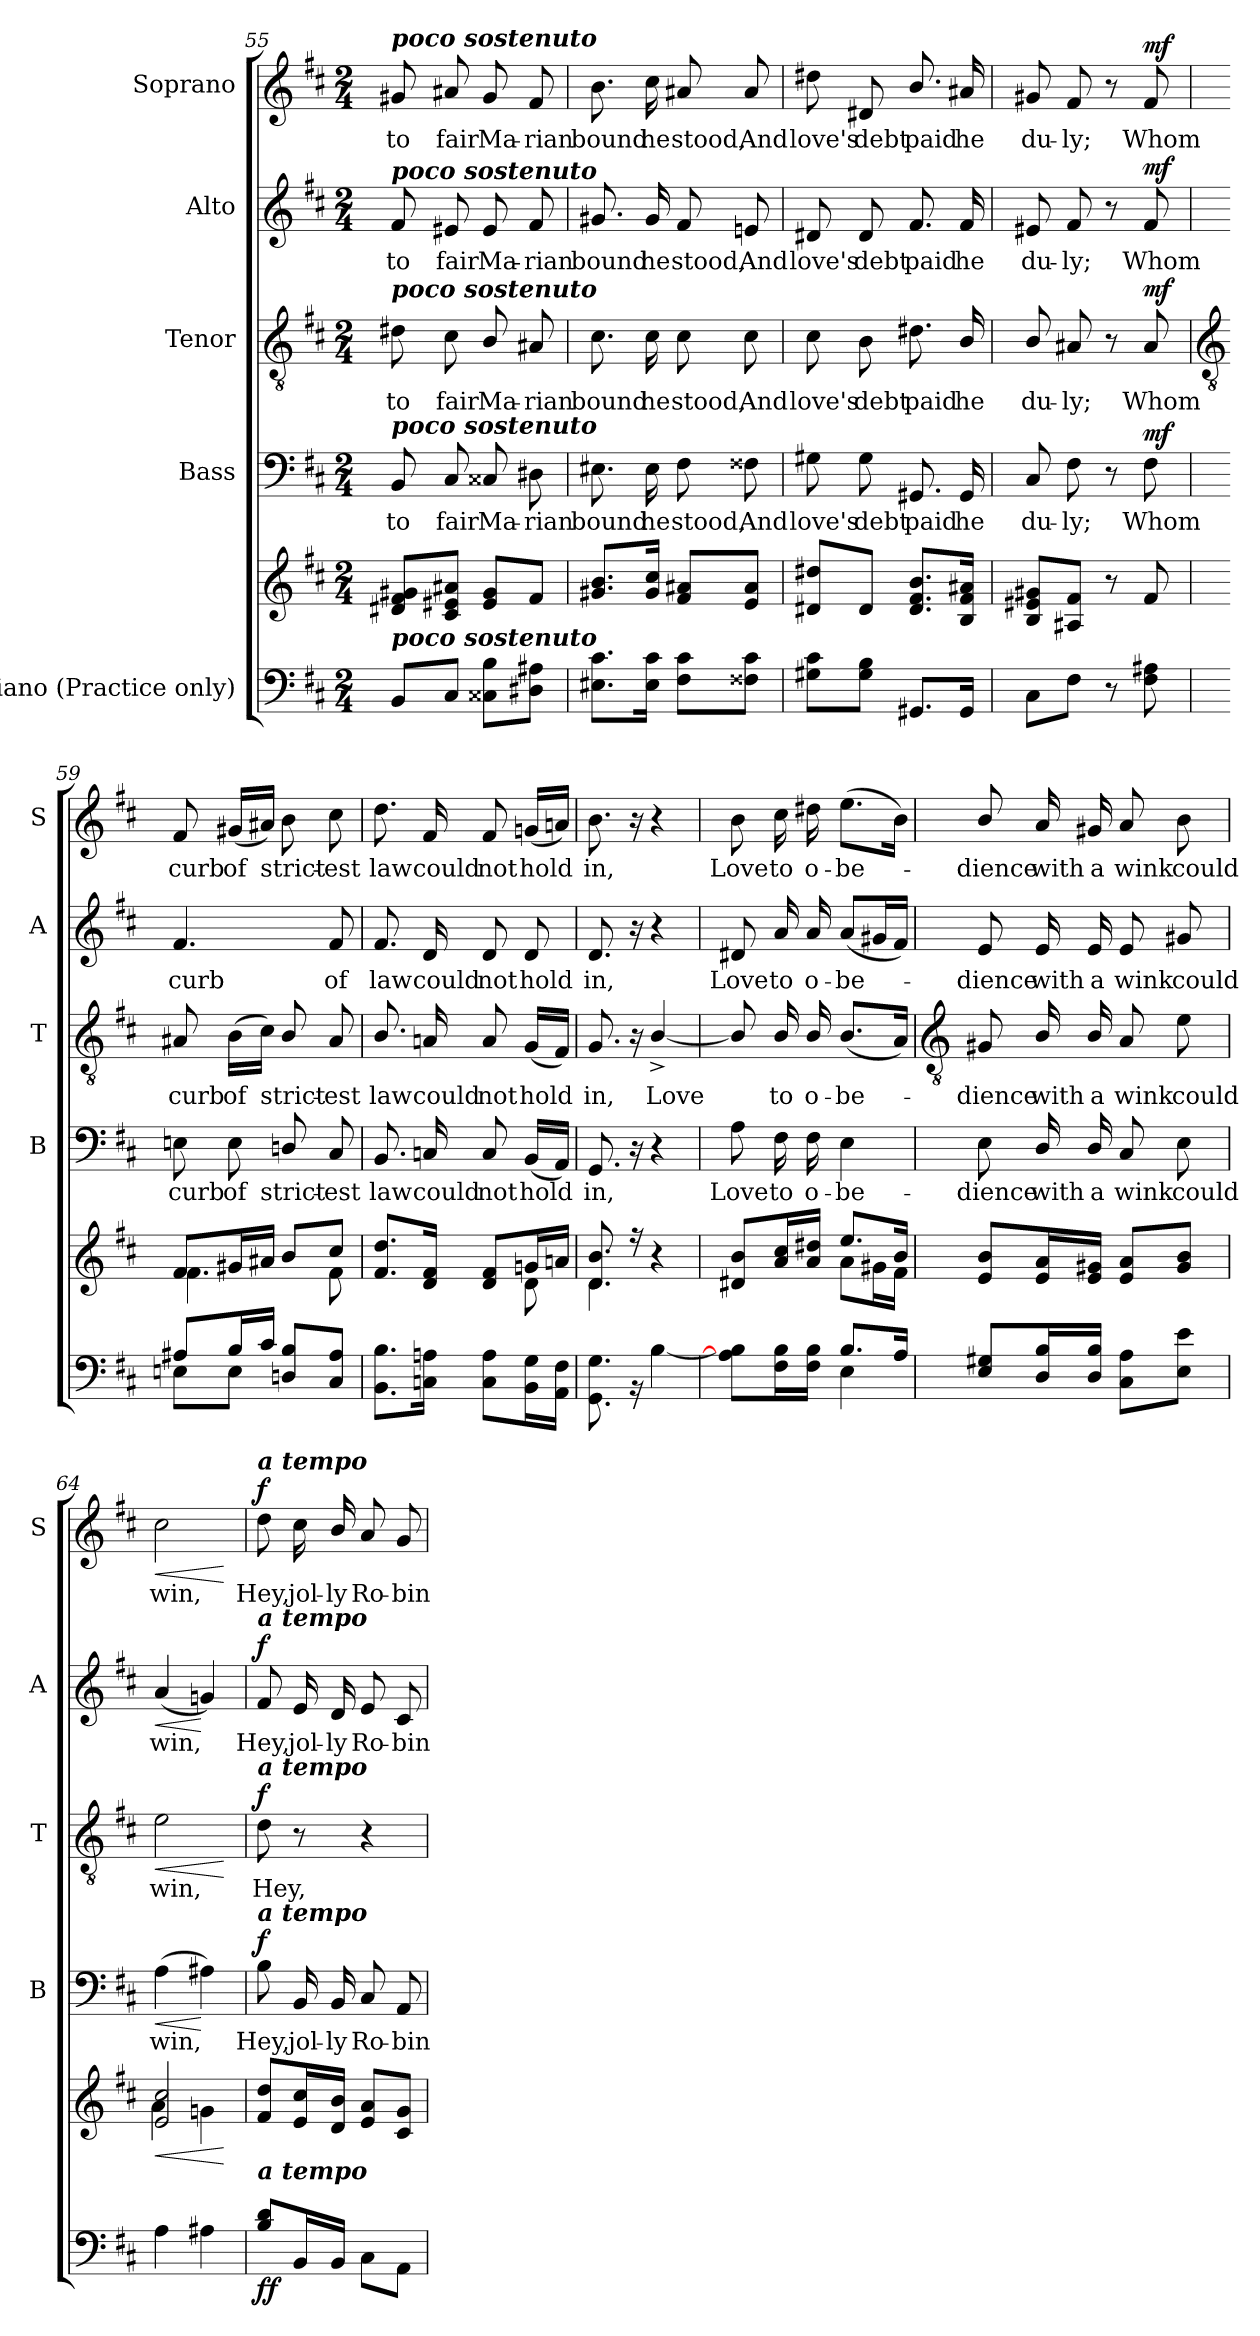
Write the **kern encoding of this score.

**kern	**kern	**dynam	**kern	**text	**dynam	**kern	**text	**dynam	**kern	**text	**dynam	**kern	**text	**dynam
*part5	*part5	*part5	*part4	*part4	*part4	*part3	*part3	*part3	*part2	*part2	*part2	*part1	*part1	*part1
*staff6	*staff5	*staff5/6	*staff4	*staff4	*staff4	*staff3	*staff3	*staff3	*staff2	*staff2	*staff2	*staff1	*staff1	*staff1
*I"Piano (Practice only)	*	*	*I"Bass	*	*	*I"Tenor	*	*	*I"Alto	*	*	*I"Soprano	*	*
*	*	*	*I'B	*	*	*I'T	*	*	*I'A	*	*	*I'S	*	*
!!LO:LB:g=z
*clefF4	*clefG2	*	*clefF4	*	*	*clefGv2	*	*	*clefG2	*	*	*clefG2	*	*
*k[f#c#]	*k[f#c#]	*	*k[f#c#]	*	*	*k[f#c#]	*	*	*k[f#c#]	*	*	*k[f#c#]	*	*
*D:	*D:	*	*D:	*	*	*D:	*	*	*D:	*	*	*D:	*	*
*M2/4	*M2/4	*	*M2/4	*	*	*M2/4	*	*	*M2/4	*	*	*M2/4	*	*
=55	=55	=55	=55	=55	=55	=55	=55	=55	=55	=55	=55	=55	=55	=55
!	!	!	!	!	!	!	!	!	!	!	!	!LO:TX:a:Bi:t=poco sostenuto	!	!
!	!	!	!	!	!	!	!	!	!LO:TX:a:Bi:t=poco sostenuto	!	!	!	!	!
!	!	!	!	!	!	!LO:TX:a:Bi:t=poco sostenuto	!	!	!	!	!	!	!	!
!	!	!	!LO:TX:a:Bi:t=poco sostenuto	!	!	!	!	!	!	!	!	!	!	!
!LO:TX:a:Bi:t=poco sostenuto	!	!	!	!	!	!	!	!	!	!	!	!	!	!
!	!	!	!	!LO:LY:b	!	!	!LO:LY:b	!	!	!LO:LY:b	!	!	!LO:LY:b	!
8BBL	8d#X 8f# 8g#XL	.	8BB	to	.	8d#X	to	.	8f#	to	.	8g#X	to	.
!	!	!	!	!LO:LY:b	!	!	!LO:LY:b	!	!	!LO:LY:b	!	!	!LO:LY:b	!
8C#J	8c# 8e#X 8a#XJ	.	8C#	fair	.	8c#	fair	.	8e#X	fair	.	8a#X	fair	.
!	!	!	!	!LO:LY:b	!	!	!LO:LY:b	!	!	!LO:LY:b	!	!	!LO:LY:b	!
8C##X 8BL	8e# 8g#L	.	8C##X	Ma-	.	8B/	Ma-	.	8e#	Ma-	.	8g#	Ma-	.
!	!	!	!	!LO:LY:b	!	!	!LO:LY:b	!	!	!LO:LY:b	!	!	!LO:LY:b	!
8D#X 8A#XJ	8f#J	.	8D#X	-rian	.	8A#X	-rian	.	8f#	-rian	.	8f#	-rian	.
=56	=56	=56	=56	=56	=56	=56	=56	=56	=56	=56	=56	=56	=56	=56
!	!	!	!	!LO:LY:b	!	!	!LO:LY:b	!	!	!LO:LY:b	!	!	!LO:LY:b	!
8.E#X 8.c#L	8.g#X 8.bL	.	8.E#X	bound	.	8.c#	bound	.	8.g#X	bound	.	8.b	bound	.
!	!	!	!	!LO:LY:b	!	!	!LO:LY:b	!	!	!LO:LY:b	!	!	!LO:LY:b	!
16E# 16c#J	16g# 16cc#J	.	16E#	he	.	16c#	he	.	16g#	he	.	16cc#	he	.
!	!	!	!	!LO:LY:b	!	!	!LO:LY:b	!	!	!LO:LY:b	!	!	!LO:LY:b	!
8F# 8c#L	8f# 8a#XL	.	8F#	stood,	.	8c#	stood,	.	8f#	stood,	.	8a#X	stood,	.
!	!	!	!	!LO:LY:b	!	!	!LO:LY:b	!	!	!LO:LY:b	!	!	!LO:LY:b	!
8F##X 8c#J	8e 8a#J	.	8F##X	And	.	8c#	And	.	8en	And	.	8a#	And	.
=57	=57	=57	=57	=57	=57	=57	=57	=57	=57	=57	=57	=57	=57	=57
!	!	!	!	!LO:LY:b	!	!	!LO:LY:b	!	!	!LO:LY:b	!	!	!LO:LY:b	!
8G#X 8c#L	8d#X 8dd#XL	.	8G#X	love's	.	8c#	love's	.	8d#X	love's	.	8dd#X	love's	.
!	!	!	!	!LO:LY:b	!	!	!LO:LY:b	!	!	!LO:LY:b	!	!	!LO:LY:b	!
8G# 8BJ	8d#J	.	8G#	debt	.	8B	debt	.	8d#	debt	.	8d#X	debt	.
!	!	!	!	!LO:LY:b	!	!	!LO:LY:b	!	!	!LO:LY:b	!	!	!LO:LY:b	!
8.GG#X/L	8.d#/ 8.f#/ 8.b/L	.	8.GG#X/	paid	.	8.d#X\	paid	.	8.f#/	paid	.	8.b/	paid	.
!	!	!	!	!LO:LY:b	!	!	!LO:LY:b	!	!	!LO:LY:b	!	!	!LO:LY:b	!
16GG#J	16B 16f# 16a#XJ	.	16GG#	he	.	16B/	he	.	16f#	he	.	16a#X	he	.
=58	=58	=58	=58	=58	=58	=58	=58	=58	=58	=58	=58	=58	=58	=58
!	!	!	!	!LO:LY:b	!	!	!LO:LY:b	!	!	!LO:LY:b	!	!	!LO:LY:b	!
8C#L	8B 8e#X 8g#XL	.	8C#	du-	.	8B/	du-	.	8e#X	du-	.	8g#X	du-	.
!	!	!	!	!LO:LY:b	!	!	!LO:LY:b	!	!	!LO:LY:b	!	!	!LO:LY:b	!
8F#J	8A#X 8f#J	.	8F#	-ly;	.	8A#X	-ly;	.	8f#	-ly;	.	8f#	-ly;	.
8r	8r	.	8r	.	.	8r	.	.	8r	.	.	8r	.	.
!	!	!LO:DY:b=2	!	!LO:LY:b	!	!	!LO:LY:b	!	!	!LO:LY:b	!	!	!LO:LY:b	!
!	!	!LO:DY:n=1:b	!	!	!LO:DY:b	!	!	!LO:DY:b	!	!	!LO:DY:b	!	!	!LO:DY:b
8F# 8A#X	8f#	mf mf	8F#	Whom	mf	8A#	Whom	mf	8f#	Whom	mf	8f#	Whom	mf
!!LO:LB:g=z
=59	=59	=59	=59	=59	=59	=59	=59	=59	=59	=59	=59	=59	=59	=59
*	*	*	*	*	*	*clefGv2	*	*	*	*	*	*	*	*
*^	*^	*	*	*	*	*	*	*	*	*	*	*	*	*
!	!	!	!	!LO:DY:b=2	!	!LO:LY:b	!	!	!LO:LY:b	!	!	!LO:LY:b	!	!	!LO:LY:b	!
!	!	!	!	!LO:DY:n=1:b	!	!	!	!	!	!	!	!	!	!	!	!
8A#X/L	8En\L	8f#L	4.f#\	mf mf	8En	curb	.	8A#X	curb	.	4.f#	curb	.	8f#	curb	.
!	!	!	!	!	!	!LO:LY:b	!	!	!LO:LY:b	!	!	!	!	!	!LO:LY:b	!
16B/L	8E\J	16g#XL	.	.	8E	of	.	(>16BLL	of	.	.	.	.	(<16g#XLL	of	.
16c#/JJ	.	16a#XJJ	.	.	.	.	.	16c#JJ)	.	.	.	.	.	16a#XJJ)	.	.
!	!	!	!	!	!	!LO:LY:b	!	!	!LO:LY:b	!	!	!	!	!	!LO:LY:b	!
4ryy	8Dn/ 8B/L	8b/L	.	.	8Dn/	strict-	.	8B/	strict-	.	.	.	.	8b	strict-	.
!	!	!	!	!	!	!LO:LY:b	!	!	!LO:LY:b	!	!	!LO:LY:b	!	!	!LO:LY:b	!
.	8C#\ 8A#\J	8cc#/J	8f#\	.	8C#	-est	.	8A#	-est	.	8f#	of	.	8cc#	-est	.
=60	=60	=60	=60	=60	=60	=60	=60	=60	=60	=60	=60	=60	=60	=60	=60	=60
!	!	!	!	!	!	!LO:LY:b	!	!	!LO:LY:b	!	!	!LO:LY:b	!	!	!LO:LY:b	!
2ryy	8.BB\ 8.B\L	8.f# 8.ddL	4.ryy	.	8.BB	law	.	8.B/	law	.	8.f#	law	.	8.dd	law	.
!	!	!	!	!	!	!LO:LY:b	!	!	!LO:LY:b	!	!	!LO:LY:b	!	!	!LO:LY:b	!
.	16Cn\ 16An\J	16d 16f#J	.	.	16Cn	could	.	16An	could	.	16d	could	.	16f#	could	.
!	!	!	!	!	!	!LO:LY:b	!	!	!LO:LY:b	!	!	!LO:LY:b	!	!	!LO:LY:b	!
.	8C\ 8A\L	8d 8f#L	.	.	8C	not	.	8A	not	.	8d	not	.	8f#	not	.
!	!	!	!	!	!	!LO:LY:b	!	!	!LO:LY:b	!	!	!LO:LY:b	!	!	!LO:LY:b	!
.	16BB\ 16G\L	16gnL	8d\	.	(<16BBLL	hold	.	(<16GLL	hold	.	8d	hold	.	(<16gnLL	hold	.
.	16AA\ 16F#\JJ	16anJJ	.	.	16AAJJ)	.	.	16F#JJ)	.	.	.	.	.	16anJJ)	.	.
=61	=61	=61	=61	=61	=61	=61	=61	=61	=61	=61	=61	=61	=61	=61	=61	=61
!	!	!	!	!	!	!LO:LY:b	!	!	!LO:LY:b	!	!	!LO:LY:b	!	!	!LO:LY:b	!
2ryy	8.GG\ 8.G\	8.d 8.b	4d\	.	8.GG	in,	.	8.G	in,	.	8.d	in,	.	8.b	in,	.
.	16r	16r	.	.	16r	.	.	16r	.	.	16r	.	.	16r	.	.
!	!	!	!	!	!	!	!	!	!LO:LY:b	!	!	!	!	!	!	!
.	[4B\	4r	4ryy	.	4r	.	.	[4B^/	Love	.	4r	.	.	4r	.	.
=62	=62	=62	=62	=62	=62	=62	=62	=62	=62	=62	=62	=62	=62	=62	=62	=62
!	!	!	!	!	!	!LO:LY:b	!	!	!	!	!	!LO:LY:b	!	!	!LO:LY:b	!
4ryy	8A\] 8B\]L	8d#X 8bL	4ryy	.	8A	Love	.	8B/]	.	.	8d#X	Love	.	8b	Love	.
!	!	!	!	!	!	!LO:LY:b	!	!	!LO:LY:b	!	!	!LO:LY:b	!	!	!LO:LY:b	!
.	16F#\ 16B\L	16a 16cc#L	.	.	16F#	to	.	16B/	to	.	16a	to	.	16cc#	to	.
!	!	!	!	!	!	!LO:LY:b	!	!	!LO:LY:b	!	!	!LO:LY:b	!	!	!LO:LY:b	!
.	16F#\ 16B\JJ	16a 16dd#XJJ	.	.	16F#	o-	.	16B/	o-	.	16a	o-	.	16dd#X	o-	.
!	!	!	!	!	!	!LO:LY:b	!	!	!LO:LY:b	!	!	!LO:LY:b	!	!	!LO:LY:b	!
8.B/L	4E\	8.ee/L	8a\L	.	4E	-be-	.	(<8.BL	-be-	.	(<8aL	-be-	.	(>8.eeL	-be-	.
.	.	.	16g#X\L	.	.	.	.	.	.	.	16g#XL	.	.	.	.	.
16A/J	.	16b/J	16f#\JJ	.	.	.	.	16AJ)	.	.	16f#JJ)	.	.	16bJ)	.	.
!!LO:LB:g=z
=63	=63	=63	=63	=63	=63	=63	=63	=63	=63	=63	=63	=63	=63	=63	=63	=63
*	*	*	*	*	*	*	*	*clefGv2	*	*	*	*	*	*	*	*
!	!	!	!	!	!	!LO:LY:b	!	!	!LO:LY:b	!	!	!LO:LY:b	!	!	!LO:LY:b	!
2ryy	8E\ 8G#X\L	8e/ 8b/L	2ryy	.	8E\	-dience	.	8G#X/	dience	.	8e/	dience	.	8b/	dience	.
!	!	!	!	!	!	!LO:LY:b	!	!	!LO:LY:b	!	!	!LO:LY:b	!	!	!LO:LY:b	!
.	16D/ 16B/L	16e 16aL	.	.	16D/	with	.	16B/	with	.	16e	with	.	16a	with	.
!	!	!	!	!	!	!LO:LY:b	!	!	!LO:LY:b	!	!	!LO:LY:b	!	!	!LO:LY:b	!
.	16D/ 16B/JJ	16e 16g#XJJ	.	.	16D/	a	.	16B/	a	.	16e	a	.	16g#X	a	.
!	!	!	!	!	!	!LO:LY:b	!	!	!LO:LY:b	!	!	!LO:LY:b	!	!	!LO:LY:b	!
.	8C#\ 8A\L	8e 8aL	.	.	8C#	wink	.	8A	wink	.	8e	wink	.	8a	wink	.
!	!	!	!	!	!	!LO:LY:b	!	!	!LO:LY:b	!	!	!LO:LY:b	!	!	!LO:LY:b	!
.	8E\ 8e\J	8g# 8bJ	.	.	8E	could	.	8e	could	.	8g#X	could	.	8b	could	.
=64	=64	=64	=64	=64	=64	=64	=64	=64	=64	=64	=64	=64	=64	=64	=64	=64
!	!	!	!	!LO:HP:b	!	!LO:LY:b	!LO:HP:b	!	!LO:LY:b	!LO:HP:b	!	!LO:LY:b	!LO:HP:b	!	!LO:LY:b	!LO:HP:b
2ryy	4A\	2e/ 2cc#/	4a\	<	(>4A	win,	<	2e	win,	<	(<4a	win,	<	2cc#	win,	<
.	4A#X\	.	4gn\	.	4A#X)	.	[	.	.	.	4gn)	.	[	.	.	.
*v	*v	*	*	*	*	*	*	*	*	*	*	*	*	*	*	*
*	*v	*v	*	*	*	*	*	*	*	*	*	*	*	*	*
.	.	[	.	.	.	.	.	[	.	.	.	.	.	[
=65	=65	=65	=65	=65	=65	=65	=65	=65	=65	=65	=65	=65	=65	=65
*^	*^	*	*	*	*	*	*	*	*	*	*	*	*	*
!	!	!	!	!	!	!	!	!	!	!	!	!	!	!LO:TX:a:Bi:t=a tempo	!	!
!	!	!	!	!	!	!	!	!	!	!	!LO:TX:a:Bi:t=a tempo	!	!	!	!	!
!	!	!	!	!	!	!	!	!LO:TX:a:Bi:t=a tempo	!	!	!	!	!	!	!	!
!	!	!	!	!	!LO:TX:a:Bi:t=a tempo	!	!	!	!	!	!	!	!	!	!	!
!LO:TX:a:Bi:t=a tempo	!	!	!	!	!	!	!	!	!	!	!	!	!	!	!	!
!	!	!	!	!LO:DY:b=2	!	!LO:LY:b	!	!	!LO:LY:b	!	!	!LO:LY:b	!	!	!LO:LY:b	!
!	!	!	!	!LO:DY:n=1:b	!	!	!LO:DY:b	!	!	!LO:DY:b	!	!	!LO:DY:b	!	!	!LO:DY:b
2ryy	8B\ 8d\L	8f# 8ddL	2ryy	f f	8B	Hey,	f	8d	Hey,	f	8f#	Hey,	f	8dd	Hey,	f
!	!	!	!	!	!	!LO:LY:b	!	!	!	!	!	!LO:LY:b	!	!	!LO:LY:b	!
.	16BB/L	16e 16cc#L	.	.	16BB	jol-	.	8r	.	.	16e	jol-	.	16cc#	jol-	.
!	!	!	!	!	!	!LO:LY:b	!	!	!	!	!	!LO:LY:b	!	!	!LO:LY:b	!
.	16BB/JJ	16d/ 16b/JJ	.	.	16BB	-ly	.	.	.	.	16d/	-ly	.	16b/	-ly	.
!	!	!	!	!	!	!LO:LY:b	!	!	!	!	!	!LO:LY:b	!	!	!LO:LY:b	!
.	8C#\L	8e 8aL	.	.	8C#	Ro-	.	4r	.	.	8e	Ro-	.	8a	Ro-	.
!	!	!	!	!	!	!LO:LY:b	!	!	!	!	!	!LO:LY:b	!	!	!LO:LY:b	!
.	8AA\J	8c# 8gJ	.	.	8AA	-bin	.	.	.	.	8c#	-bin	.	8g	-bin	.
*v	*v	*	*	*	*	*	*	*	*	*	*	*	*	*	*	*
*	*v	*v	*	*	*	*	*	*	*	*	*	*	*	*	*
=	=	=	=	=	=	=	=	=	=	=	=	=	=	=
*-	*-	*-	*-	*-	*-	*-	*-	*-	*-	*-	*-	*-	*-	*-
